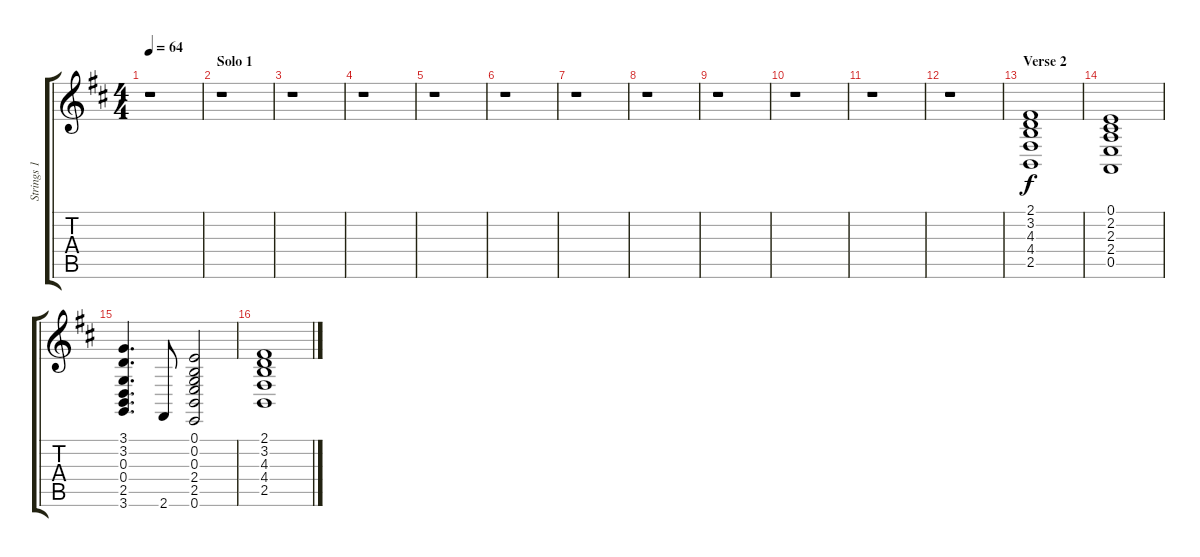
\track ("Strings 1" "Strings 1") {instrument synthstrings1}
\staff {score tabs}
\tuning (E4 B3 G3 D3 A2 E2) {hide}
\ts (4 4)
\tempo 64
\clef g2
\ks d
r.1{dy f} |
\section ("" "Solo 1")
r.1 |
r.1 |
r.1 |
r.1 |
r.1 |
r.1 |
r.1 |
r.1 |
r.1 |
r.1 |
r.1 |
\section ("" "Verse 2")
(2.1 3.2 4.3 4.4 2.5).1 |
(0.1 2.2 2.3 2.4 0.5).1 |
(3.1 3.2 0.3 0.4 2.5 3.6).4{d} 2.6.8 (0.1 0.2 0.3 2.4 2.5 0.6).2 |
(2.1 3.2 4.3 4.4 2.5).1
